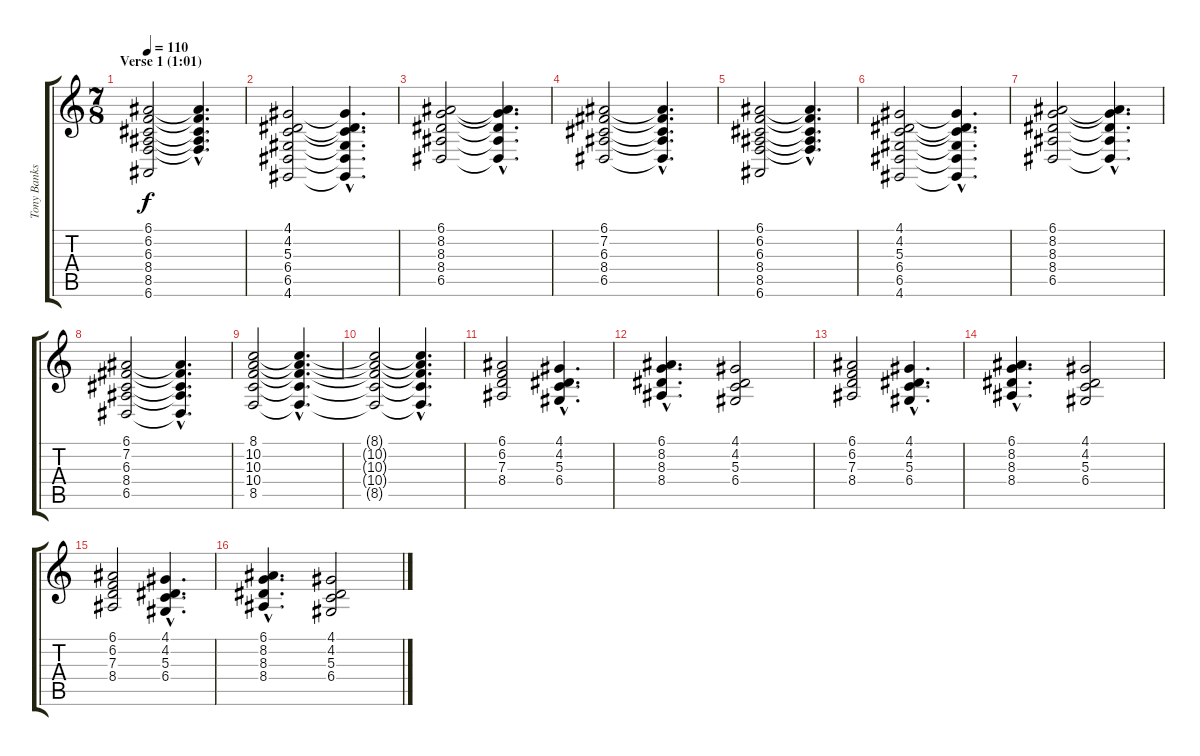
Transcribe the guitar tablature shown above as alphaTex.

\track ("Tony Banks (keyboards)" "Tony Banks") {instrument drawbarorgan}
\staff {score tabs}
\tuning (E4 B3 G3 D3 A2 E2) {hide}
\ts (7 8)
\section ("" "Verse 1 (1:01)")
\tempo 110
\clef g2
\ks c
(6.1 6.2 6.3 8.4 8.5 6.6).2{dy f instrument rockorgan} (6.1{hac t} 6.2{hac t} 6.3{hac t} 8.4{hac t} 8.5{hac t}).4{d} |
(4.1 4.2 5.3 6.4 6.5 4.6).2 (4.1{hac t} 4.2{hac t} 5.3{hac t} 6.4{hac t} 6.5{hac t} 4.6{hac t}).4{d} |
(6.1 8.2 8.3 8.4 6.5).2 (6.1{hac t} 8.2{hac t} 8.3{hac t} 8.4{hac t} 6.5{hac t}).4{d} |
(6.1 7.2 6.3 8.4 6.5).2 (6.1{hac t} 7.2{hac t} 6.3{hac t} 8.4{hac t} 6.5{hac t}).4{d} |
(6.1 6.2 6.3 8.4 8.5 6.6).2 (6.1{hac t} 6.2{hac t} 6.3{hac t} 8.4{hac t} 8.5{hac t}).4{d} |
(4.1 4.2 5.3 6.4 6.5 4.6).2 (4.1{hac t} 4.2{hac t} 5.3{hac t} 6.4{hac t} 6.5{hac t} 4.6{hac t}).4{d} |
(6.1 8.2 8.3 8.4 6.5).2 (6.1{hac t} 8.2{hac t} 8.3{hac t} 8.4{hac t} 6.5{hac t}).4{d} |
(6.1 7.2 6.3 8.4 6.5).2 (6.1{hac t} 7.2{hac t} 6.3{hac t} 8.4{hac t} 6.5{hac t}).4{d} |
(8.1 10.2 10.3 10.4 8.5).2 (8.1{hac t} 10.2{hac t} 10.3{hac t} 10.4{hac t} 8.5{hac t}).4{d} |
(8.1{t} 10.2{t} 10.3{t} 10.4{t} 8.5{t}).2 (8.1{hac t} 10.2{hac t} 10.3{hac t} 10.4{hac t} 8.5{hac t}).4{d} |
(6.1 6.2 7.3 8.4).2{instrument drawbarorgan} (4.1{hac} 4.2{hac} 5.3{hac} 6.4{hac}).4{d} |
(6.1{hac} 8.2{hac} 8.3{hac} 8.4{hac}).4{d} (4.1 4.2 5.3 6.4).2 |
(6.1 6.2 7.3 8.4).2 (4.1{hac} 4.2{hac} 5.3{hac} 6.4{hac}).4{d} |
(6.1{hac} 8.2{hac} 8.3{hac} 8.4{hac}).4{d} (4.1 4.2 5.3 6.4).2 |
(6.1 6.2 7.3 8.4).2 (4.1{hac} 4.2{hac} 5.3{hac} 6.4{hac}).4{d} |
(6.1{hac} 8.2{hac} 8.3{hac} 8.4{hac}).4{d} (4.1 4.2 5.3 6.4).2
